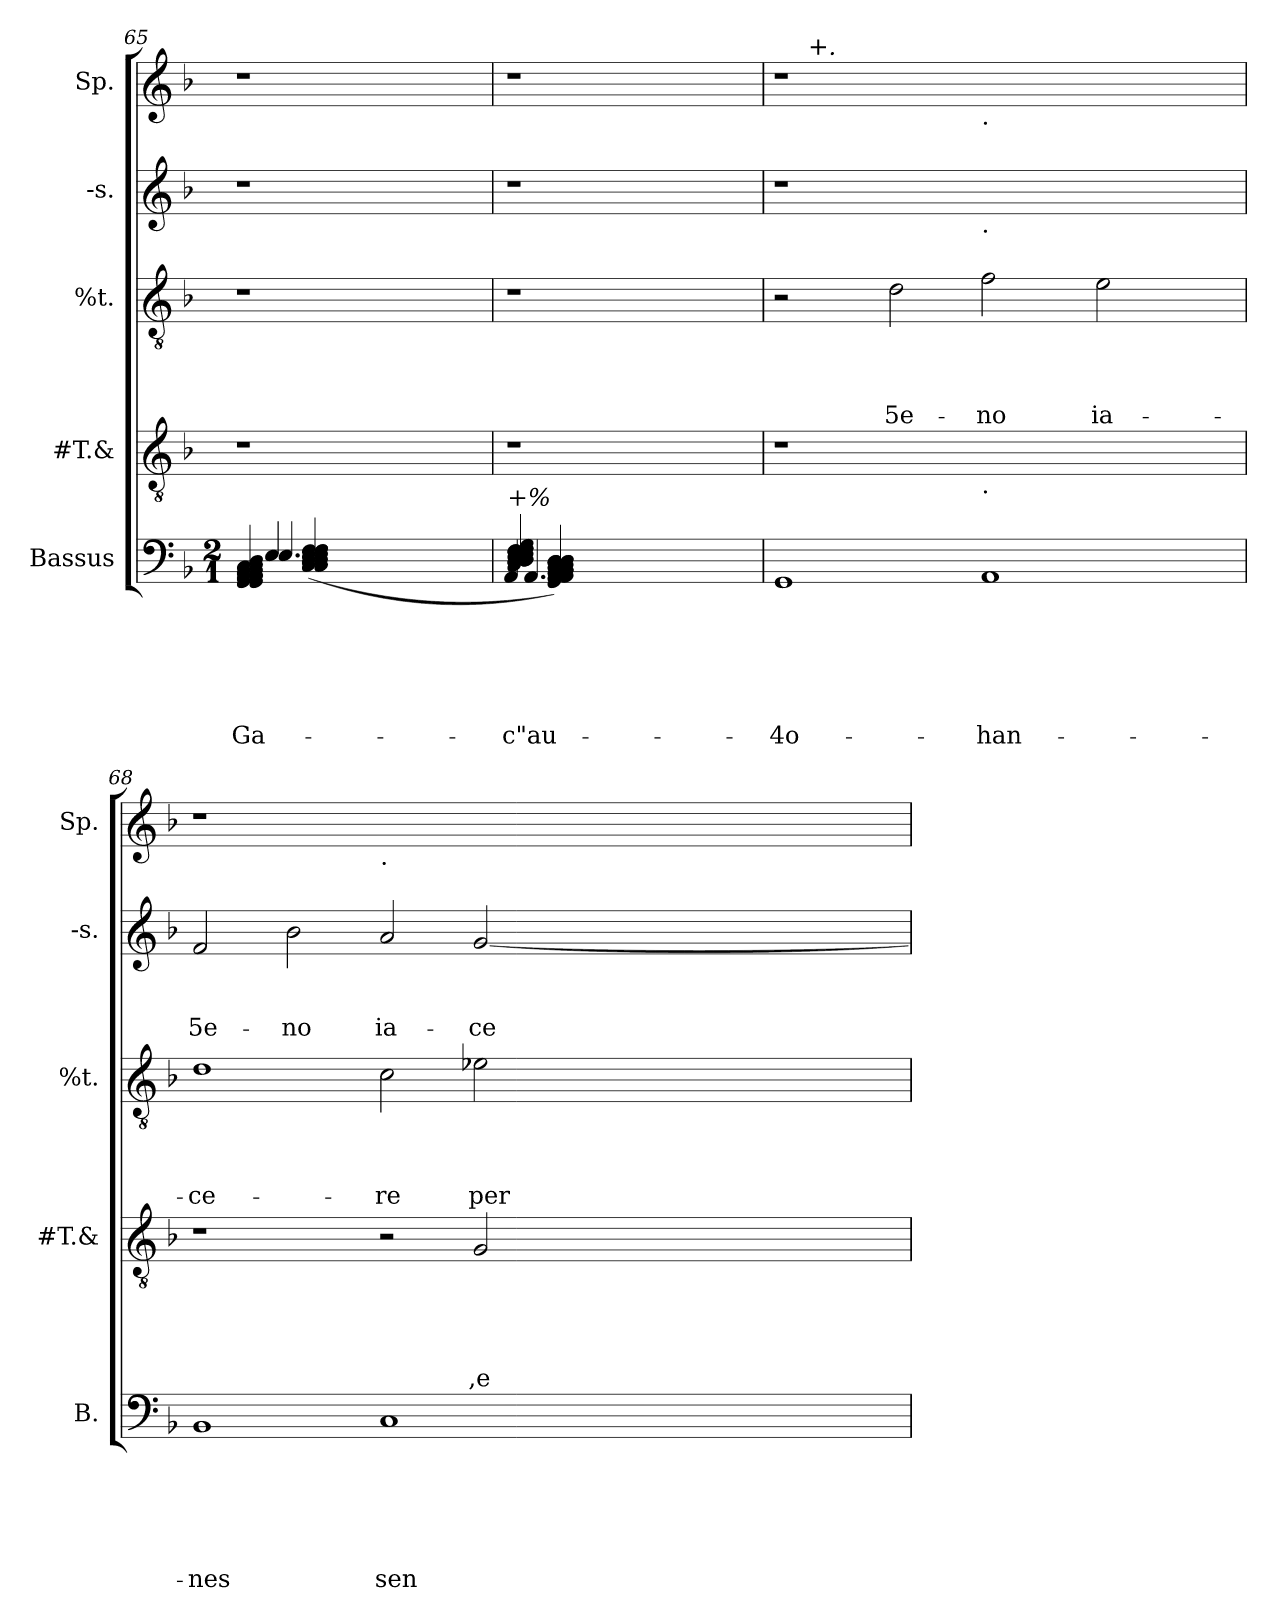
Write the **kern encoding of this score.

**kern	**text	**text	**text	**text	**text	**text	**kern	**text	**text	**text	**text	**text	**kern	**text	**text	**text	**text	**kern	**text	**text	**text	**kern
*part5	*part5	*part5	*part5	*part5	*part5	*part5	*part4	*part4	*part4	*part4	*part4	*part4	*part3	*part3	*part3	*part3	*part3	*part2	*part2	*part2	*part2	*part1
*staff5	*staff5	*staff5	*staff5	*staff5	*staff5	*staff5	*staff4	*staff4	*staff4	*staff4	*staff4	*staff4	*staff3	*staff3	*staff3	*staff3	*staff3	*staff2	*staff2	*staff2	*staff2	*staff1
*I"Bassus	*	*	*	*	*	*	*I"#T.&	*	*	*	*	*	*I"%t.	*	*	*	*	*I"-s.	*	*	*	*I"Sp.
*I'B.	*	*	*	*	*	*	*I'#T.&	*	*	*	*	*	*I'%t.	*	*	*	*	*I'-s.	*	*	*	*I'Sp.
!!LO:LB:g=z
*clefF4	*	*	*	*	*	*	*clefGv2	*	*	*	*	*	*clefGv2	*	*	*	*	*clefG2	*	*	*	*clefG2
*k[b-]	*	*	*	*	*	*	*k[b-]	*	*	*	*	*	*k[b-]	*	*	*	*	*k[b-]	*	*	*	*k[b-]
*F:	*	*	*	*	*	*	*F:	*	*	*	*	*	*F:	*	*	*	*	*F:	*	*	*	*F:
*M2/1	*	*	*	*	*	*	*	*	*	*	*	*	*	*	*	*	*	*	*	*	*	*
=65	=65	=65	=65	=65	=65	=65	=65	=65	=65	=65	=65	=65	=65	=65	=65	=65	=65	=65	=65	=65	=65	=65
!LO:TX:a:i:t=+5	!	!	!	!	!	!	!	!	!	!	!	!	!	!	!	!	!	!	!	!	!	!
!LO:TX:a:i:t=5.	!	!	!	!	!	!	!	!	!	!	!	!	!	!	!	!	!	!	!	!	!	!
!	!	!	!	!	!	!LO:LY:b	!	!	!	!	!	!	!	!	!	!	!	!	!	!	!	!
*^	*	*	*	*	*	*	*	*	*	*	*	*	*	*	*	*	*	*	*	*	*	*
!	!	!	!	!	!	!	!LO:LY:b	!	!	!	!	!	!	!	!	!	!	!	!	!	!	!	!
*	*^	*	*	*	*	*	*	*	*	*	*	*	*	*	*	*	*	*	*	*	*	*	*
!	!	!	!	!	!	!	!	!LO:LY:b	!	!	!	!	!	!	!	!	!	!	!	!	!	!	!	!
*	*	*^	*	*	*	*	*	*	*	*	*	*	*	*	*	*	*	*	*	*	*	*	*	*
!	!	!	!	!	!	!	!	!	!LO:LY:b	!	!	!	!	!	!	!	!	!	!	!	!	!	!	!	!
((<4GG/ 4GG/ 4AA/ 4AA/ 4AA/ 4AA/ 4BB-/ 4BB-/ 4BB-/ 4C/ 4C/ 4D/	4E/	4.E/	(4C/ 4C/ 4D/ 4D/ 4D/ 4E/ 4E/ 4F/ 4F/ 4F/	.	.	.	.	.	Ga-	1r	.	.	.	.	.	1r	.	.	.	.	1r	.	.	.	1r
2ryy	2ryy	.	2ryy	.	.	.	.	.	.	.	.	.	.	.	.	.	.	.	.	.	.	.	.	.	.
.	.	2ryy	.	.	.	.	.	.	.	.	.	.	.	.	.	.	.	.	.	.	.	.	.	.	.
8ryy	8ryy	.	8ryy	.	.	.	.	.	.	.	.	.	.	.	.	.	.	.	.	.	.	.	.	.	.
8ryy	8ryy	8ryy	8ryy	.	.	.	.	.	.	.	.	.	.	.	.	.	.	.	.	.	.	.	.	.	.
!!LO:LB:g=z
=66	=66	=66	=66	=66	=66	=66	=66	=66	=66	=66	=66	=66	=66	=66	=66	=66	=66	=66	=66	=66	=66	=66	=66	=66	=66
!LO:TX:a:i:t=+%	!	!	!	!	!	!	!	!	!	!	!	!	!	!	!	!	!	!	!	!	!	!	!	!	!
!	!	!	!	!	!	!	!	!	!LO:LY:b	!	!	!	!	!	!	!	!	!	!	!	!	!	!	!	!
!	!	!	!	!	!	!	!	!	!LO:LY:b	!	!	!	!	!	!	!	!	!	!	!	!	!	!	!	!
!	!	!	!	!	!	!	!	!	!LO:LY:b	!	!	!	!	!	!	!	!	!	!	!	!	!	!	!	!
((4C/ 4D/ 4D/ 4D/ 4D/ 4E/ 4E/ 4F/ 4F/ 4F/ 4F/ 4G/	4AA/)	4.AA/	((<(4GG/ 4AA/ 4AA/ 4BB-/ 4BB-/ 4BB-/ 4C/ 4C/ 4D/ 4D/ 4D/ 4D/)	.	.	.	.	.	c"au-	1r	.	.	.	.	.	1r	.	.	.	.	1r	.	.	.	1r
2ryy	2ryy	.	2ryy	.	.	.	.	.	.	.	.	.	.	.	.	.	.	.	.	.	.	.	.	.	.
.	.	2ryy	.	.	.	.	.	.	.	.	.	.	.	.	.	.	.	.	.	.	.	.	.	.	.
8ryy	8ryy	.	8ryy	.	.	.	.	.	.	.	.	.	.	.	.	.	.	.	.	.	.	.	.	.	.
8ryy	8ryy	8ryy	8ryy	.	.	.	.	.	.	.	.	.	.	.	.	.	.	.	.	.	.	.	.	.	.
!!LO:LB:g=z
=67	=67	=67	=67	=67	=67	=67	=67	=67	=67	=67	=67	=67	=67	=67	=67	=67	=67	=67	=67	=67	=67	=67	=67	=67	=67
!	!	!	!	!	!	!	!	!	!	!	!	!	!	!	!	!	!	!	!	!	!	!	!	!	!LO:TX:a:i:t=+
!	!	!	!	!	!	!	!	!	!LO:LY:b	!	!	!	!	!	!	!	!	!	!	!	!	!	!	!	!
*v	*v	*v	*v	*	*	*	*	*	*	*	*	*	*	*	*	*	*	*	*	*	*	*	*	*	*^
1GG	.	.	.	.	.	4o-	1r	.	.	.	.	.	2r	.	.	.	.	1r	.	.	.	1r	16.ryy
!	!	!	!	!	!	!	!	!	!	!	!	!	!	!	!	!	!	!	!	!	!	!	!LO:TX:a:i:t=+.
.	.	.	.	.	.	.	.	.	.	.	.	.	.	.	.	.	.	.	.	.	.	.	1ryy
!	!	!	!	!	!	!	!	!	!	!	!	!	!	!	!	!	!LO:LY:b	!	!	!	!	!	!
.	.	.	.	.	.	.	.	.	.	.	.	.	2d\	.	.	.	5e-	.	.	.	.	.	.
!	!	!	!	!	!	!	!	!	!	!	!	!	!	!	!	!	!	!	!	!	!	!LO:TX:b:t=.	!
!	!	!	!	!	!	!	!	!	!	!	!	!	!	!	!	!	!	!LO:TX:b:t=.	!	!	!	!	!
!	!	!	!	!	!	!	!LO:TX:b:t=.	!	!	!	!	!	!	!	!	!	!	!	!	!	!	!	!
!	!	!	!	!	!	!LO:LY:b	!	!	!	!	!	!	!	!	!	!	!LO:LY:b	!	!	!	!	!	!
1AA	.	.	.	.	.	-han-	1ryy	.	.	.	.	.	2f\	.	.	.	-no	1ryy	.	.	.	1ryy	.
.	.	.	.	.	.	.	.	.	.	.	.	.	.	.	.	.	.	.	.	.	.	.	2ryy
!	!	!	!	!	!	!	!	!	!	!	!	!	!	!	!	!	!LO:LY:b	!	!	!	!	!	!
.	.	.	.	.	.	.	.	.	.	.	.	.	2e\	.	.	.	ia-	.	.	.	.	.	.
.	.	.	.	.	.	.	.	.	.	.	.	.	.	.	.	.	.	.	.	.	.	.	4ryy
.	.	.	.	.	.	.	.	.	.	.	.	.	.	.	.	.	.	.	.	.	.	.	8ryy
.	.	.	.	.	.	.	.	.	.	.	.	.	.	.	.	.	.	.	.	.	.	.	32ryy
=68	=68	=68	=68	=68	=68	=68	=68	=68	=68	=68	=68	=68	=68	=68	=68	=68	=68	=68	=68	=68	=68	=68	=68
!	!	!	!	!	!	!LO:LY:b	!	!	!	!	!	!	!	!	!	!	!LO:LY:b	!	!	!	!LO:LY:b	!	!
*	*	*	*	*	*	*	*	*	*	*	*	*	*	*	*	*	*	*	*	*	*	*v	*v
1BB-	.	.	.	.	.	-nes	1r	.	.	.	.	.	1d	.	.	.	-ce-	2f/	.	.	5e-	1r
!	!	!	!	!	!	!	!	!	!	!	!	!	!	!	!	!	!	!	!	!	!LO:LY:b	!
.	.	.	.	.	.	.	.	.	.	.	.	.	.	.	.	.	.	2b-\	.	.	-no	.
!	!	!	!	!	!	!	!	!	!	!	!	!	!	!	!	!	!	!	!	!	!	!LO:TX:b:t=.
!	!	!	!	!	!	!LO:LY:b	!	!	!	!	!	!	!	!	!	!	!LO:LY:b	!	!	!	!LO:LY:b	!
1C	.	.	.	.	.	sen-	2r	.	.	.	.	.	2c\	.	.	.	-re	2a/	.	.	ia-	1ryy
!	!	!	!	!	!	!	!	!	!	!	!	!LO:LY:b	!	!	!	!	!LO:LY:b	!	!	!	!LO:LY:b	!
.	.	.	.	.	.	.	2G/	.	.	.	.	,e-	2e-X\	.	.	.	per-	[<2g/	.	.	-ce-	.
=	=	=	=	=	=	=	=	=	=	=	=	=	=	=	=	=	=	=	=	=	=	=
*-	*-	*-	*-	*-	*-	*-	*-	*-	*-	*-	*-	*-	*-	*-	*-	*-	*-	*-	*-	*-	*-	*-
